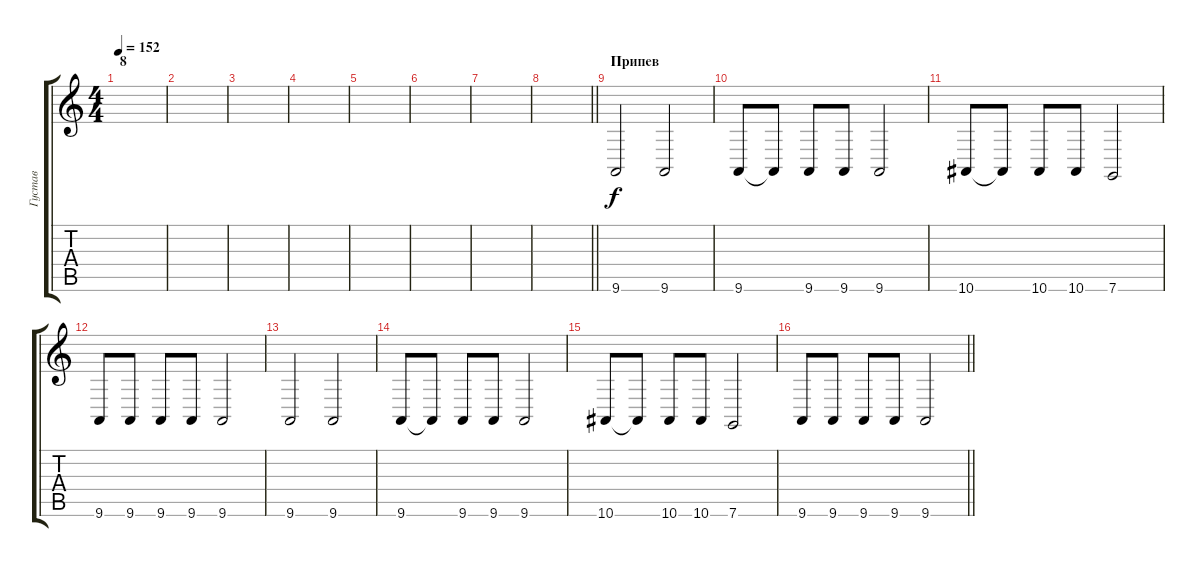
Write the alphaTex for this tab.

\track ("Густав" "Густав") {instrument oboe}
\staff {score tabs}
\tuning (D4 A3 F3 C3 G2 C2) {hide}
\ts (4 4)
\section ("" "8")
\tempo 152
\clef g2
\ks c
|
|
|
|
|
|
|
\barLineRight lightlight
|
\section ("" "Припев")
9.6.2 9.6.2 |
9.6.8 9.6{t}.8 9.6.8 9.6.8 9.6.2 |
10.6.8 10.6{t}.8 10.6.8 10.6.8 7.6.2 |
9.6.8 9.6.8 9.6.8 9.6.8 9.6.2 |
9.6.2 9.6.2 |
9.6.8 9.6{t}.8 9.6.8 9.6.8 9.6.2 |
10.6.8 10.6{t}.8 10.6.8 10.6.8 7.6.2 |
\barLineRight lightlight
9.6.8 9.6.8 9.6.8 9.6.8 9.6.2
